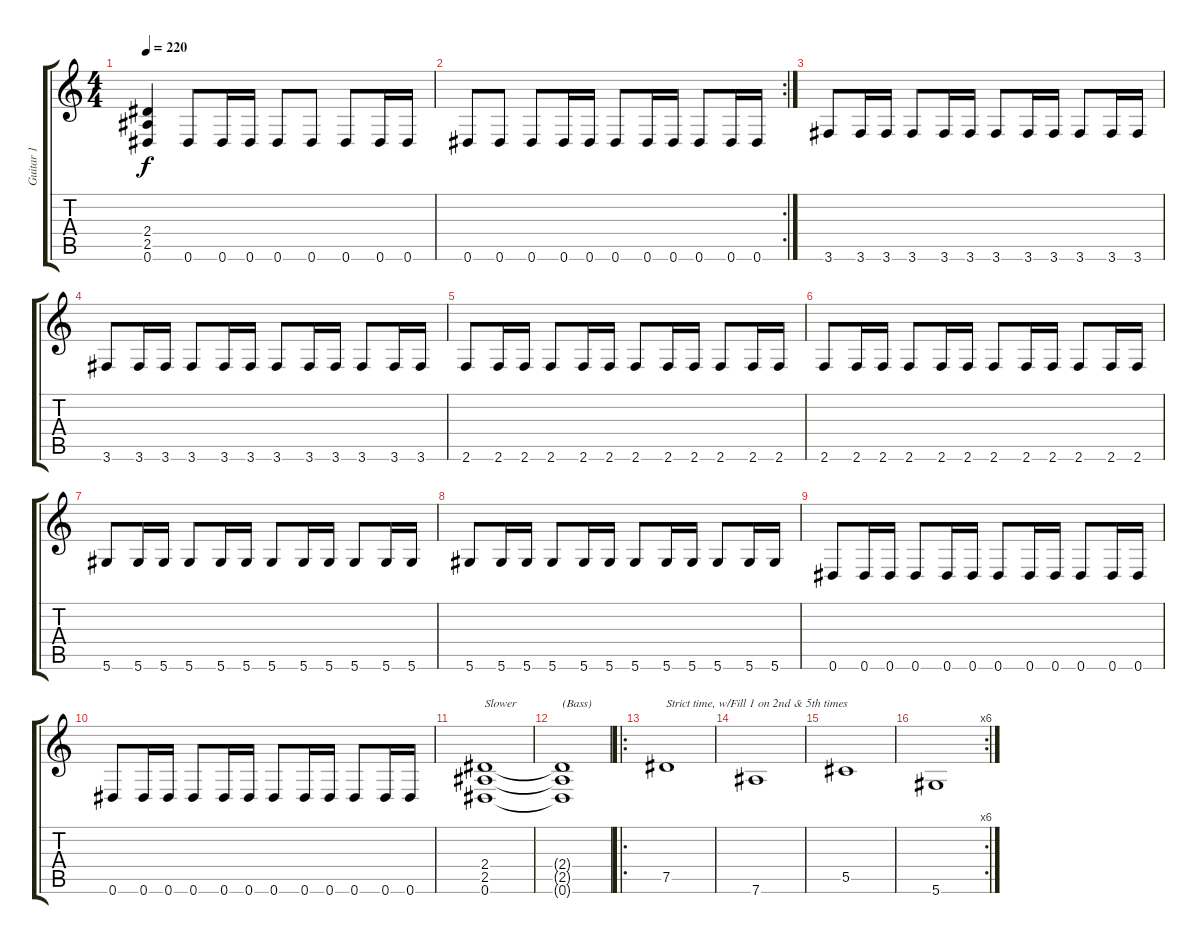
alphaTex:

\track ("Guitar 1" "Guitar 1") {instrument distortionguitar}
\staff {score tabs}
\tuning (Eb4 Bb3 Gb3 Db3 Ab2 Eb2) {hide}
\ts (4 4)
\tempo 220
\clef g2
\ks c
(2.4 2.5 0.6).4{dy f} 0.6.8 0.6.16 0.6.16 0.6.8 0.6.8 0.6.8 0.6.16 0.6.16 |
\rc 2
0.6.8 0.6.8 0.6.8 0.6.16 0.6.16 0.6.8 0.6.16 0.6.16 0.6.8 0.6.16 0.6.16 |
3.6.8 3.6.16 3.6.16 3.6.8 3.6.16 3.6.16 3.6.8 3.6.16 3.6.16 3.6.8 3.6.16 3.6.16 |
3.6.8 3.6.16 3.6.16 3.6.8 3.6.16 3.6.16 3.6.8 3.6.16 3.6.16 3.6.8 3.6.16 3.6.16 |
2.6.8 2.6.16 2.6.16 2.6.8 2.6.16 2.6.16 2.6.8 2.6.16 2.6.16 2.6.8 2.6.16 2.6.16 |
2.6.8 2.6.16 2.6.16 2.6.8 2.6.16 2.6.16 2.6.8 2.6.16 2.6.16 2.6.8 2.6.16 2.6.16 |
5.6.8 5.6.16 5.6.16 5.6.8 5.6.16 5.6.16 5.6.8 5.6.16 5.6.16 5.6.8 5.6.16 5.6.16 |
5.6.8 5.6.16 5.6.16 5.6.8 5.6.16 5.6.16 5.6.8 5.6.16 5.6.16 5.6.8 5.6.16 5.6.16 |
0.6.8 0.6.16 0.6.16 0.6.8 0.6.16 0.6.16 0.6.8 0.6.16 0.6.16 0.6.8 0.6.16 0.6.16 |
0.6.8 0.6.16 0.6.16 0.6.8 0.6.16 0.6.16 0.6.8 0.6.16 0.6.16 0.6.8 0.6.16 0.6.16 |
(2.4 2.5 0.6).1{txt "Slower"} |
(2.4{t} 2.5{t} 0.6{t}).1{txt "(Bass)"} |
\ro
7.5.1{txt "Strict time, w/Fill 1 on 2nd & 5th times"} |
7.6.1 |
5.5.1 |
\rc 6
5.6.1
